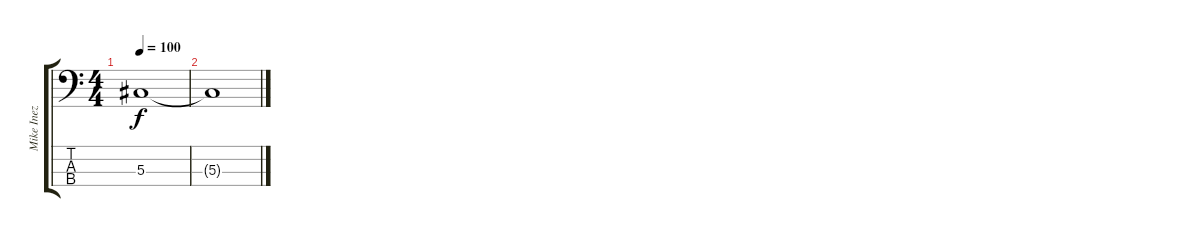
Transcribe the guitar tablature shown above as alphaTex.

\track ("Mike Inez" "Mike Inez") {instrument electricbasspick}
\staff {score tabs}
\tuning (Gb2 Db2 Ab1 Eb1) {hide}
\ts (4 4)
\tempo 100
\clef f4
\ks c
5.3{t}.1{dy f} |
5.3{t}.1
